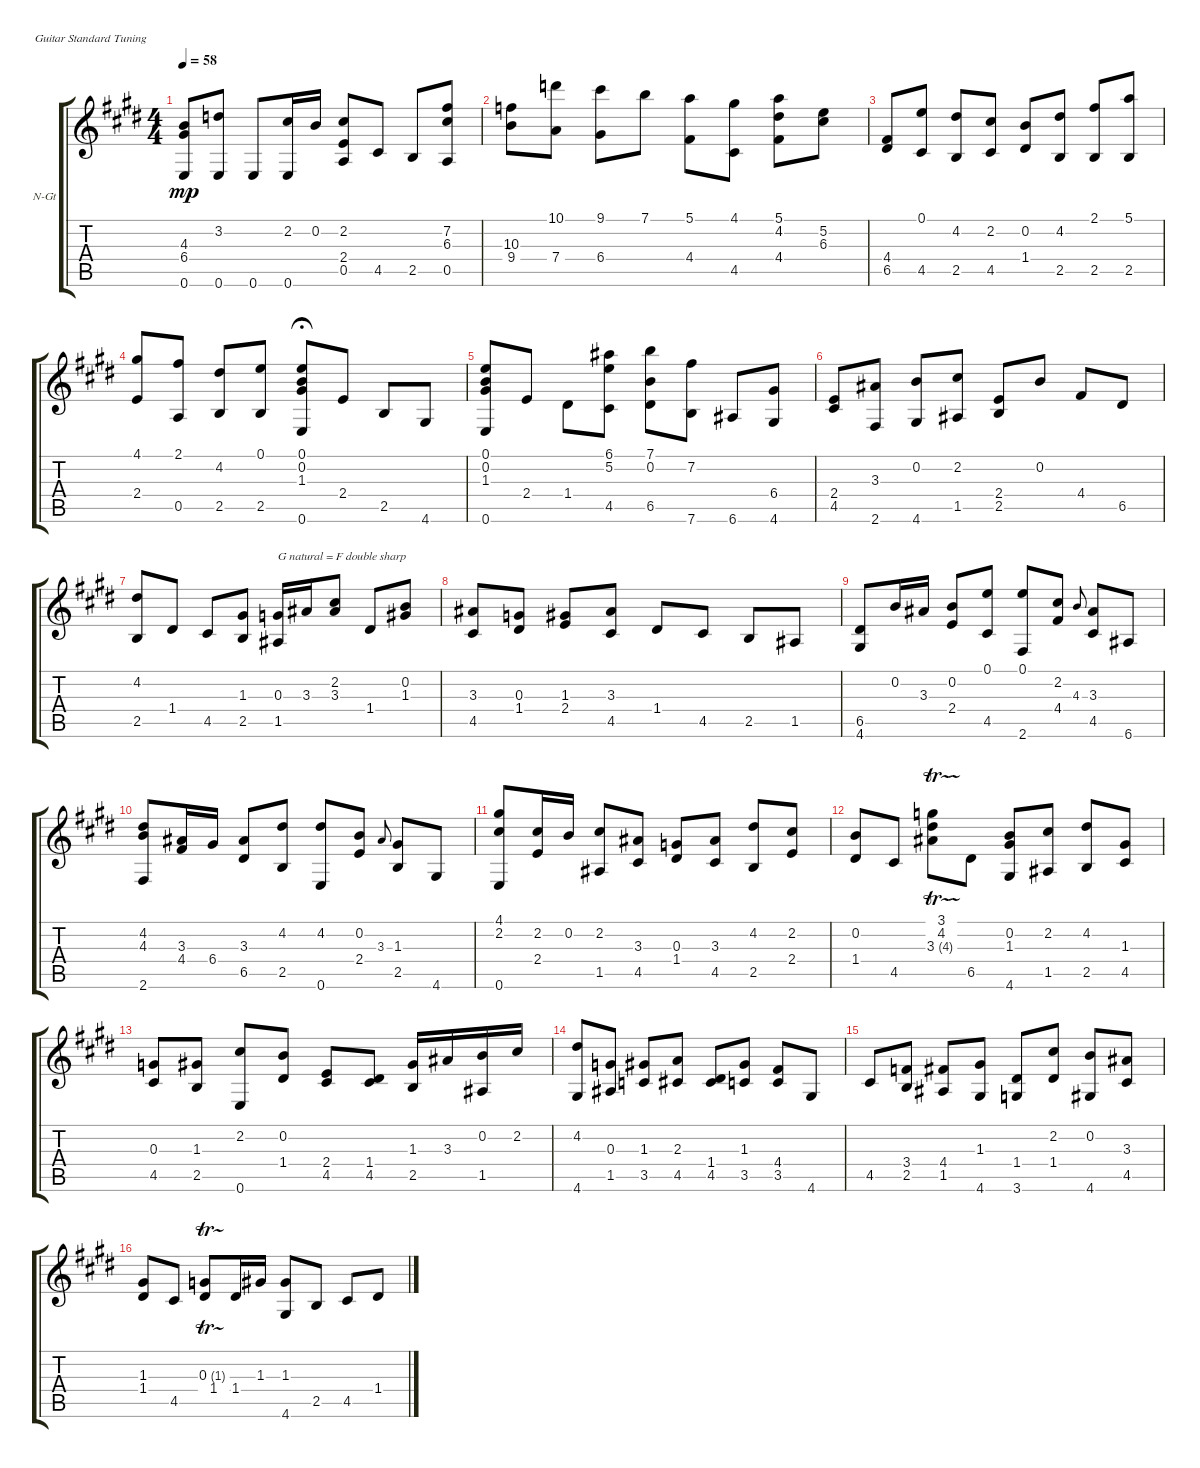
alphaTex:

\defaultSystemsLayout 4
\bracketExtendMode groupsimilarinstruments
\firstSystemTrackNameOrientation horizontal
\otherSystemsTrackNameOrientation horizontal
\track ("Nylon Guitar" "N-Gt") {instrument acousticguitarnylon}
\staff {score tabs}
\tuning (E4 B3 G3 D3 A2 E2)
\ts (4 4)
\tempo 58
\clef g2
\ks e
(0.6 4.3 6.4).8{dy mp} (3.2 0.6).8 0.6.8 (0.6 2.2).16 0.2.16 (2.2 2.4 0.5).8 4.5.8 2.5.8 (0.5 7.2 6.3).8 |
(9.4 10.3).8 (7.4 10.1).8 (9.1 6.4).8 7.1.8 (5.1 4.4).8 (4.1 4.5).8 (5.1 4.2 4.4).8 (5.2 6.3).8 |
(4.4 6.5).8 (4.5 0.1).8 (4.2 2.5).8 (2.2 4.5).8 (1.4 0.2).8 (4.2 2.5).8 (2.5 2.1).8 (5.1 2.5).8 |
(4.1 2.4).8 (0.5 2.1).8 (4.2 2.5).8 (0.1 2.5).8 (0.1 0.2 1.3 0.6).8{fermata (medium 0.5)} 2.4.8 2.5.8 4.6.8 |
(0.6 0.1 0.2 1.3).8 2.4.8 1.4.8 (4.5 6.1 5.2).8 (7.1 0.2 6.5).8 (7.2 7.6).8 6.6.8 (4.6 6.4).8 |
(4.5 2.4).8 (3.3 2.6).8 (4.6 0.2).8 (2.2 1.5).8 (2.5 2.4).8 0.2.8 4.4.8 6.5.8 |
(2.5 4.2).8 1.4.8 4.5.8 (2.5 1.3).8 (1.5 0.3).16{txt "G natural = F double sharp"} 3.3.16 (2.2 3.3).8 1.4.8 (1.3 0.2).8 |
(3.3 4.5).8 (1.4 0.3).8 (1.3 2.4).8 (3.3 4.5).8 1.4.8 4.5.8 2.5.8 1.5.8 |
(4.6 6.5).8 0.2.16 3.3.16 (2.4 0.2).8 (0.1 4.5).8 (2.6 0.1).8 (2.2 4.4).8 4.3.8{gr onbeat} (4.5 3.3).8 6.6.8 |
(2.6 4.3 4.2).8 (3.3 4.4).16 6.4.16 (3.3 6.5).8 (4.2 2.5).8 (0.6 4.2).8 (0.2 2.4).8 3.3.8{gr onbeat} (1.3 2.5).8 4.6.8 |
(0.6 4.1 2.2).8 (2.2 2.4).16 0.2.16 (2.2 1.5).8 (3.3 4.5).8 (1.4 0.3).8 (3.3 4.5).8 (4.2 2.5).8 (2.2 2.4).8 |
(0.2 1.4).8 4.5.8 (3.1 4.2 3.3{tr (4 16)}).8 6.5.8 (0.2 1.3 4.6).8 (1.5 2.2).8 (4.2 2.5).8 (4.5 1.3).8 |
(0.3 4.5).8 (2.5 1.3).8 (2.2 0.6).8 (1.4 0.2).8 (2.4 4.5).8 (1.4 4.5).8 (2.5 1.3).16 3.3.16 (0.2 1.5).16 2.2.16 |
(4.2 4.6).8 (1.5 0.3).8 (1.3 3.5).8 (2.3 4.5).8 (4.5 1.4).8 (1.3 3.5).8 (3.5 4.4).8 4.6.8 |
4.5.8 (2.5 3.4).8 (4.4 1.5).8 (1.3 4.6).8 (1.4 3.6).8 (1.4 2.2).8 (0.2 4.6).8 (4.5 3.3).8 |
(1.3 1.4).8 4.5.8 (1.4 0.3{tr (1 16)}).8 1.4.16 1.3.16 (1.3 4.6).8 2.5.8 4.5.8 1.4.8
